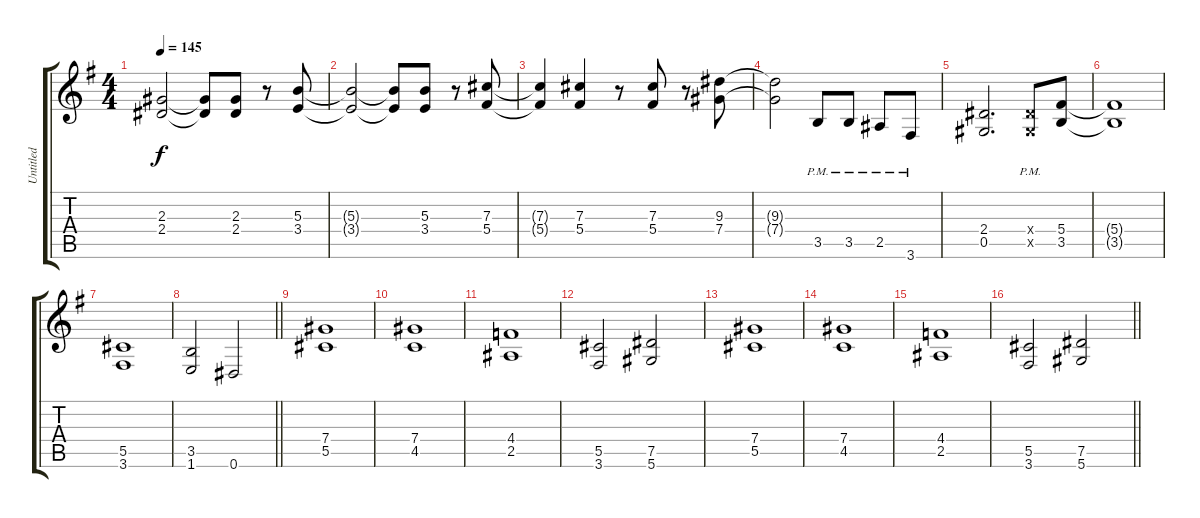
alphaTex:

\track ("Untitled" "Untitled") {instrument overdrivenguitar}
\staff {score tabs}
\tuning (Eb4 Bb3 Gb3 Db3 Ab2 Eb2) {hide}
\ts (4 4)
\tempo 145
\clef g2
\ks g
(2.3 2.4).2{dy f} (2.3{t} 2.4{t}).8 (2.3 2.4).8 r.8 (5.3 3.4).8 |
(5.3{t} 3.4{t}).2 (5.3{t} 3.4{t}).8 (5.3 3.4).8 r.8 (7.3 5.4).8 |
(7.3{t} 5.4{t}).4 (7.3 5.4).4 r.8 (7.3 5.4).8 r.8 (9.3 7.4).8 |
(9.3{t} 7.4{t}).2 3.5{pm}.8 3.5{pm}.8 2.5{pm}.8 3.6{pm}.8 |
(2.4 0.5).2{d} (2.4{pm x} 0.5{pm x}).8 (5.4 3.5).8 |
(5.4{t} 3.5{t}).1 |
(5.5 3.6).1 |
\barLineRight lightlight
(3.5 1.6).2 0.6.2 |
(7.4 5.5).1 |
(7.4 4.5).1 |
(4.4 2.5).1 |
(5.5 3.6).2 (7.5 5.6).2 |
(7.4 5.5).1 |
(7.4 4.5).1 |
(4.4 2.5).1 |
\barLineRight lightlight
(5.5 3.6).2 (7.5 5.6).2
